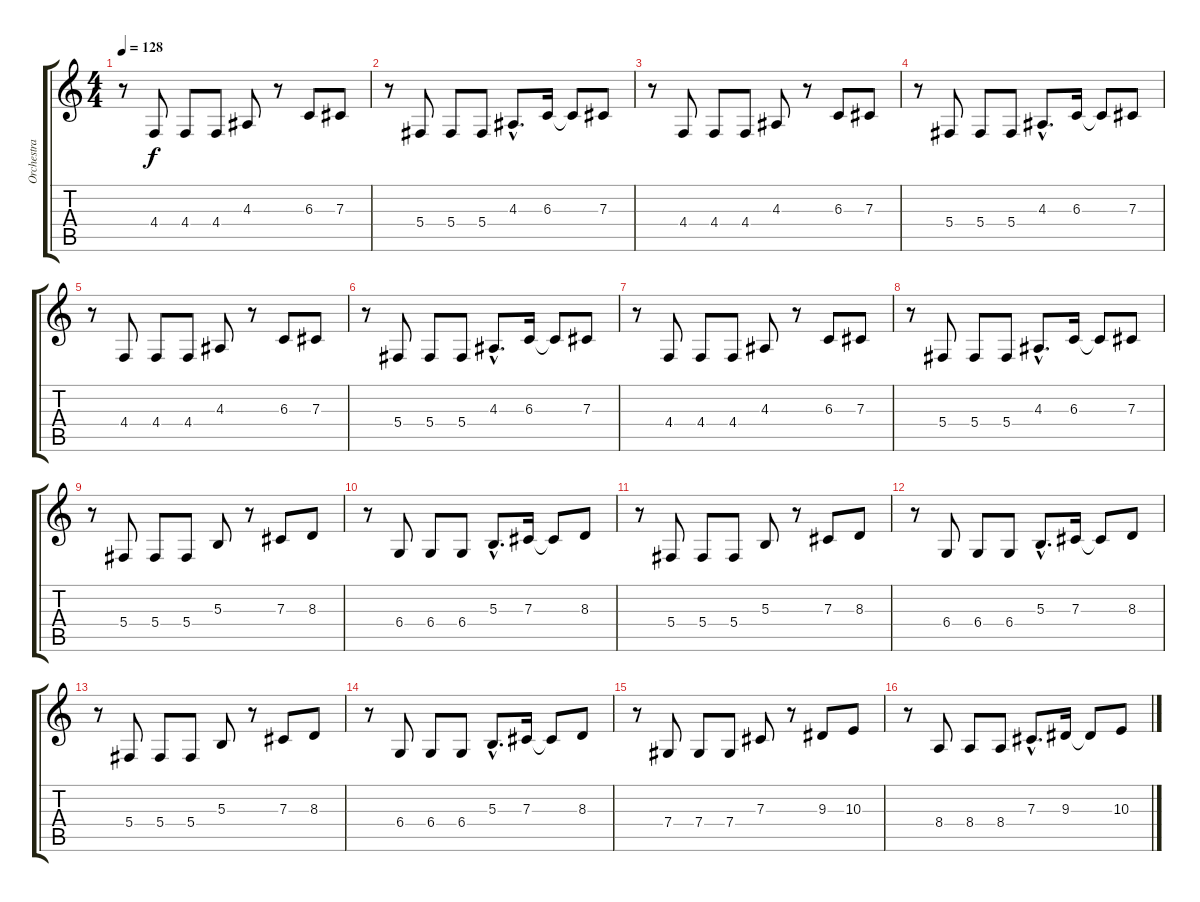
\track ("Orchestra 2 (Strings)" "Orchestra ") {instrument stringensemble1}
\staff {score tabs}
\tuning (Eb4 Bb3 Gb3 Db3 Ab2 Eb2) {hide}
\ts (4 4)
\tempo 128
\clef g2
\ks c
r.8{dy f} 4.4.8 4.4.8 4.4.8 4.3.8 r.8 6.3.8 7.3.8 |
r.8 5.4.8 5.4.8 5.4.8 4.3{hac}.8{d} 6.3.16 6.3{t}.8 7.3.8 |
r.8 4.4.8 4.4.8 4.4.8 4.3.8 r.8 6.3.8 7.3.8 |
r.8 5.4.8 5.4.8 5.4.8 4.3{hac}.8{d} 6.3.16 6.3{t}.8 7.3.8 |
r.8 4.4.8 4.4.8 4.4.8 4.3.8 r.8 6.3.8 7.3.8 |
r.8 5.4.8 5.4.8 5.4.8 4.3{hac}.8{d} 6.3.16 6.3{t}.8 7.3.8 |
r.8 4.4.8 4.4.8 4.4.8 4.3.8 r.8 6.3.8 7.3.8 |
r.8 5.4.8 5.4.8 5.4.8 4.3{hac}.8{d} 6.3.16 6.3{t}.8 7.3.8 |
r.8 5.4.8 5.4.8 5.4.8 5.3.8 r.8 7.3.8 8.3.8 |
r.8 6.4.8 6.4.8 6.4.8 5.3{hac}.8{d} 7.3.16 7.3{t}.8 8.3.8 |
r.8 5.4.8 5.4.8 5.4.8 5.3.8 r.8 7.3.8 8.3.8 |
r.8 6.4.8 6.4.8 6.4.8 5.3{hac}.8{d} 7.3.16 7.3{t}.8 8.3.8 |
r.8 5.4.8 5.4.8 5.4.8 5.3.8 r.8 7.3.8 8.3.8 |
r.8 6.4.8 6.4.8 6.4.8 5.3{hac}.8{d} 7.3.16 7.3{t}.8 8.3.8 |
r.8 7.4.8 7.4.8 7.4.8 7.3.8 r.8 9.3.8 10.3.8 |
r.8 8.4.8 8.4.8 8.4.8 7.3{hac}.8{d} 9.3.16 9.3{t}.8 10.3.8
